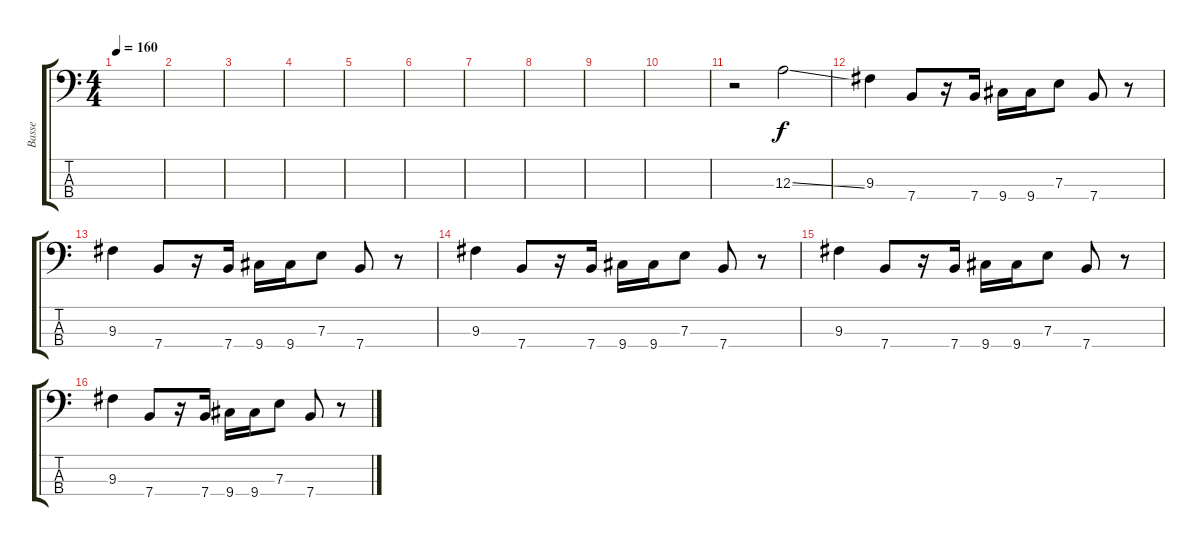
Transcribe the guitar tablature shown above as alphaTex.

\track ("Basse" "Basse") {instrument electricbasspick}
\staff {score tabs}
\tuning (G2 D2 A1 E1) {hide}
\ts (4 4)
\tempo 160
\clef f4
\ks c
|
|
|
|
|
|
|
|
|
|
r.2 12.3{ss}.2 |
9.3.4 7.4.8 r.16 7.4.16 9.4.16 9.4.16 7.3.8 7.4.8 r.8 |
9.3.4 7.4.8 r.16 7.4.16 9.4.16 9.4.16 7.3.8 7.4.8 r.8 |
9.3.4 7.4.8 r.16 7.4.16 9.4.16 9.4.16 7.3.8 7.4.8 r.8 |
9.3.4 7.4.8 r.16 7.4.16 9.4.16 9.4.16 7.3.8 7.4.8 r.8 |
9.3.4 7.4.8 r.16 7.4.16 9.4.16 9.4.16 7.3.8 7.4.8 r.8
